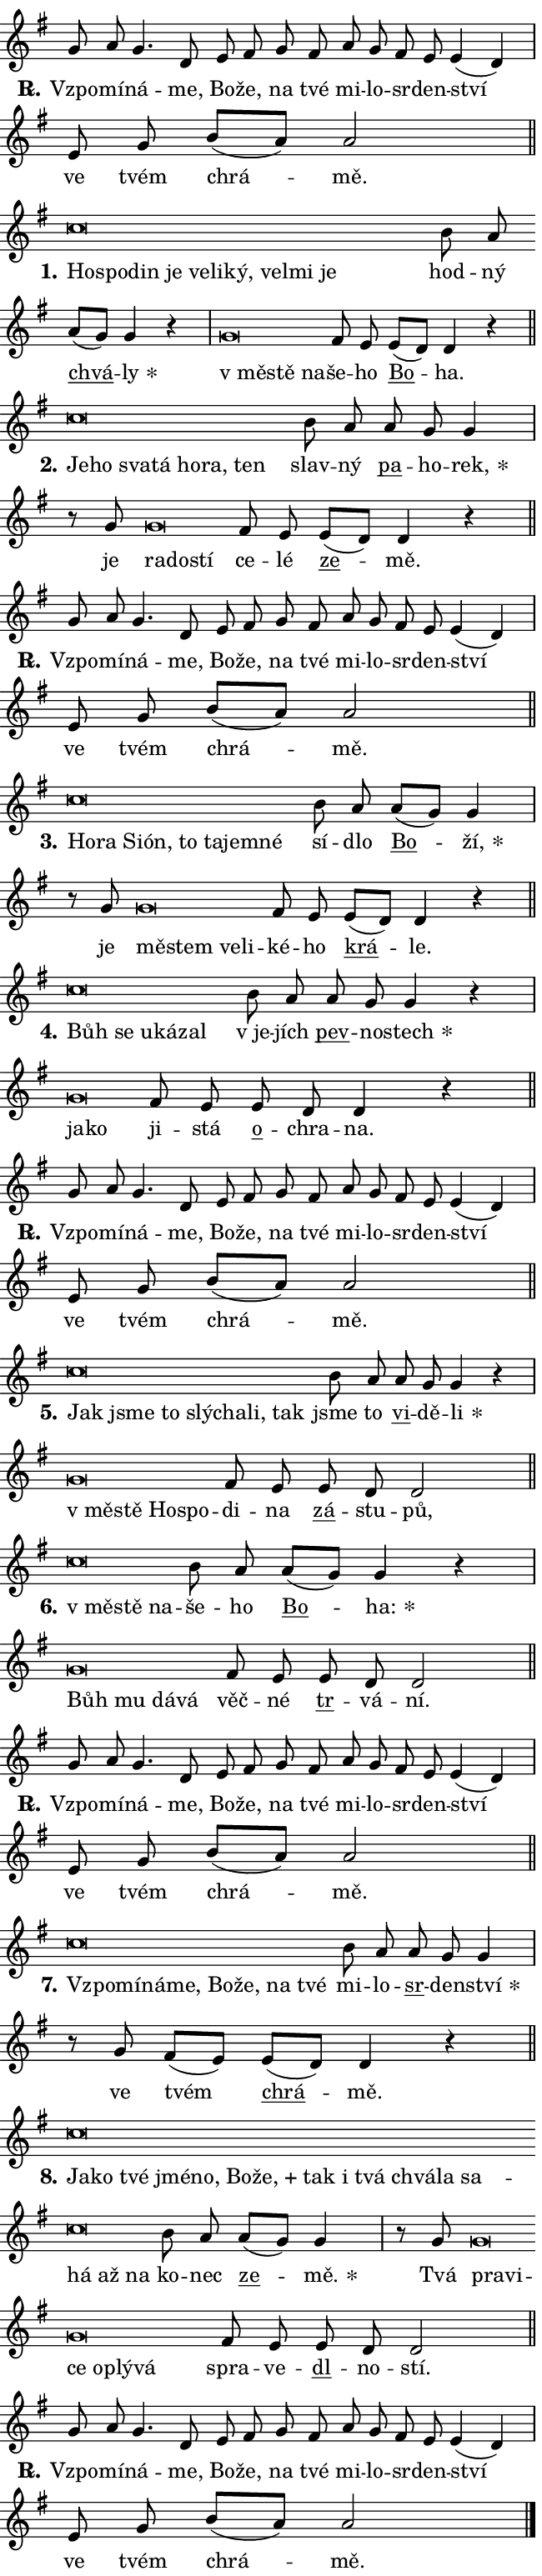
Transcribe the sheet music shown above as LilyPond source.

\version "2.24.0"
\header { tagline = "" }
\paper {
  indent = 0\cm
  top-margin = 0\cm
  right-margin = 0.13\cm % to fit lyric hyphens
  bottom-margin = 0\cm
  left-margin = 0\cm
  paper-width = 11\cm
  page-breaking = #ly:one-page-breaking
  system-system-spacing.basic-distance = #11
  score-system-spacing.basic-distance = #11
  ragged-last = ##f
}


%% Author: Thomas Morley
%% https://lists.gnu.org/archive/html/lilypond-user/2020-05/msg00002.html
#(define (line-position grob)
"Returns position of @var[grob} in current system:
   @code{'start}, if at first time-step
   @code{'end}, if at last time-step
   @code{'middle} otherwise
"
  (let* ((col (ly:item-get-column grob))
         (ln (ly:grob-object col 'left-neighbor))
         (rn (ly:grob-object col 'right-neighbor))
         (col-to-check-left (if (ly:grob? ln) ln col))
         (col-to-check-right (if (ly:grob? rn) rn col))
         (break-dir-left
           (and
             (ly:grob-property col-to-check-left 'non-musical #f)
             (ly:item-break-dir col-to-check-left)))
         (break-dir-right
           (and
             (ly:grob-property col-to-check-right 'non-musical #f)
             (ly:item-break-dir col-to-check-right))))
        (cond ((eqv? 1 break-dir-left) 'start)
              ((eqv? -1 break-dir-right) 'end)
              (else 'middle))))

#(define (tranparent-at-line-position vctor)
  (lambda (grob)
  "Relying on @code{line-position} select the relevant enry from @var{vctor}.
Used to determine transparency,"
    (case (line-position grob)
      ((end) (not (vector-ref vctor 0)))
      ((middle) (not (vector-ref vctor 1)))
      ((start) (not (vector-ref vctor 2))))))

noteHeadBreakVisibility =
#(define-music-function (break-visibility)(vector?)
"Makes @code{NoteHead}s transparent relying on @var{break-visibility}"
#{
  \override NoteHead.transparent =
    #(tranparent-at-line-position break-visibility)
#})

#(define delete-ledgers-for-transparent-note-heads
  (lambda (grob)
    "Reads whether a @code{NoteHead} is transparent.
If so this @code{NoteHead} is removed from @code{'note-heads} from
@var{grob}, which is supposed to be @code{LedgerLineSpanner}.
As a result ledgers are not printed for this @code{NoteHead}"
    (let* ((nhds-array (ly:grob-object grob 'note-heads))
           (nhds-list
             (if (ly:grob-array? nhds-array)
                 (ly:grob-array->list nhds-array)
                 '()))
           ;; Relies on the transparent-property being done before
           ;; Staff.LedgerLineSpanner.after-line-breaking is executed.
           ;; This is fragile ...
           (to-keep
             (remove
               (lambda (nhd)
                 (ly:grob-property nhd 'transparent #f))
               nhds-list)))
      ;; TODO find a better method to iterate over grob-arrays, similiar
      ;; to filter/remove etc for lists
      ;; For now rebuilt from scratch
      (set! (ly:grob-object grob 'note-heads)  '())
      (for-each
        (lambda (nhd)
          (ly:pointer-group-interface::add-grob grob 'note-heads nhd))
        to-keep))))

squashNotes = {
  \override NoteHead.X-extent = #'(-0.2 . 0.2)
  \override NoteHead.Y-extent = #'(-0.75 . 0)
  \override NoteHead.stencil =
    #(lambda (grob)
       (let ((pos (ly:grob-property grob 'staff-position)))
         (begin
           (if (< pos -7) (display "ERROR: Lower brevis then expected\n") (display ""))
           (if (<= pos -6) ly:text-interface::print ly:note-head::print))))
}
unSquashNotes = {
  \revert NoteHead.X-extent
  \revert NoteHead.Y-extent
  \revert NoteHead.stencil
}

hideNotes = \noteHeadBreakVisibility #begin-of-line-visible
unHideNotes = \noteHeadBreakVisibility #all-visible

% work-around for resetting accidentals
% https://lilypond.org/doc/v2.23/Documentation/notation/displaying-rhythms#unmetered-music
cadenzaMeasure = {
  \cadenzaOff
  \partial 1024 s1024
  \cadenzaOn
}

#(define-markup-command (accent layout props text) (markup?)
  "Underline accented syllable"
  (interpret-markup layout props
    #{\markup \override #'(offset . 4.3) \underline { #text }#}))

responsum = \markup \concat {
  "R" \hspace #-1.05 \path #0.1 #'((moveto 0 0.07) (lineto 0.9 0.8)) \hspace #0.05 "."
}

spaceSize = #0.6828661417322834 % exact space size for TeX Gyre Schola

\layout {
  \context {
    \Staff
    \remove "Time_signature_engraver"
    \override LedgerLineSpanner.after-line-breaking = #delete-ledgers-for-transparent-note-heads
  }
  \context {
    \Lyrics {
      \override LyricSpace.minimum-distance = \spaceSize
      \override LyricText.font-name = #"TeX Gyre Schola"
      \override LyricText.font-size = 1
      \override StanzaNumber.font-name = #"TeX Gyre Schola Bold"
      \override StanzaNumber.font-size = 1
    }
  }
  \context {
    \Score 
    \override NoteHead.text =
      #(lambda (grob) 
        (let ((pos (ly:grob-property grob 'staff-position)))
          #{\markup {
            \combine
              \halign #-0.55 \raise #(if (= pos -6) 0 0.5) \override #'(thickness . 2) \draw-line #'(3.2 . 0)
              \musicglyph "noteheads.sM1"
          }#}))
  }
}

% magnetic-lyrics.ily
%
%   written by
%     Jean Abou Samra <jean@abou-samra.fr>
%     Werner Lemberg <wl@gnu.org>
%
%   adapted by
%     Jiri Hon <jiri.hon@gmail.com>
%
% Version 2022-Apr-15

% https://www.mail-archive.com/lilypond-user@gnu.org/msg149350.html

#(define (Left_hyphen_pointer_engraver context)
   "Collect syllable-hyphen-syllable occurrences in lyrics and store
them in properties.  This engraver only looks to the left.  For
example, if the lyrics input is @code{foo -- bar}, it does the
following.

@itemize @bullet
@item
Set the @code{text} property of the @code{LyricHyphen} grob between
@q{foo} and @q{bar} to @code{foo}.

@item
Set the @code{left-hyphen} property of the @code{LyricText} grob with
text @q{foo} to the @code{LyricHyphen} grob between @q{foo} and
@q{bar}.
@end itemize

Use this auxiliary engraver in combination with the
@code{lyric-@/text::@/apply-@/magnetic-@/offset!} hook."
   (let ((hyphen #f)
         (text #f))
     (make-engraver
      (acknowledgers
       ((lyric-syllable-interface engraver grob source-engraver)
        (set! text grob)))
      (end-acknowledgers
       ((lyric-hyphen-interface engraver grob source-engraver)
        ;(when (not (grob::has-interface grob 'lyric-space-interface))
          (set! hyphen grob)));)
      ((stop-translation-timestep engraver)
       (when (and text hyphen)
         (ly:grob-set-object! text 'left-hyphen hyphen))
       (set! text #f)
       (set! hyphen #f)))))

#(define (lyric-text::apply-magnetic-offset! grob)
   "If the space between two syllables is less than the value in
property @code{LyricText@/.details@/.squash-threshold}, move the right
syllable to the left so that it gets concatenated with the left
syllable.

Use this function as a hook for
@code{LyricText@/.after-@/line-@/breaking} if the
@code{Left_@/hyphen_@/pointer_@/engraver} is active."
   (let ((hyphen (ly:grob-object grob 'left-hyphen #f)))
     (when hyphen
       (let ((left-text (ly:spanner-bound hyphen LEFT)))
         (when (grob::has-interface left-text 'lyric-syllable-interface)
           (let* ((common (ly:grob-common-refpoint grob left-text X))
                  (this-x-ext (ly:grob-extent grob common X))
                  (left-x-ext
                   (begin
                     ;; Trigger magnetism for left-text.
                     (ly:grob-property left-text 'after-line-breaking)
                     (ly:grob-extent left-text common X)))
                  ;; `delta` is the gap width between two syllables.
                  (delta (- (interval-start this-x-ext)
                            (interval-end left-x-ext)))
                  (details (ly:grob-property grob 'details))
                  (threshold (assoc-get 'squash-threshold details 0.2)))
             (when (< delta threshold)
               (let* (;; We have to manipulate the input text so that
                      ;; ligatures crossing syllable boundaries are not
                      ;; disabled.  For languages based on the Latin
                      ;; script this is essentially a beautification.
                      ;; However, for non-Western scripts it can be a
                      ;; necessity.
                      (lt (ly:grob-property left-text 'text))
                      (rt (ly:grob-property grob 'text))
                      (is-space (grob::has-interface hyphen 'lyric-space-interface))
                      (space (if is-space " " ""))
                      (extra-delta (if is-space spaceSize 0))
                      ;; Append new syllable.
                      (ltrt-space (if (and (string? lt) (string? rt))
                                (string-append lt space rt)
                                (make-concat-markup (list lt space rt))))
                      ;; Right-align `ltrt` to the right side.
                      (ltrt-space-markup (grob-interpret-markup
                               grob
                               (make-translate-markup
                                (cons (interval-length this-x-ext) 0)
                                (make-right-align-markup ltrt-space)))))
                 (begin
                   ;; Don't print `left-text`.
                   (ly:grob-set-property! left-text 'stencil #f)
                   ;; Set text and stencil (which holds all collected
                   ;; syllables so far) and shift it to the left.
                   (ly:grob-set-property! grob 'text ltrt-space)
                   (ly:grob-set-property! grob 'stencil ltrt-space-markup)
                   (ly:grob-translate-axis! grob (- (- delta extra-delta)) X))))))))))


#(define (lyric-hyphen::displace-bounds-first grob)
   ;; Make very sure this callback isn't triggered too early.
   (let ((left (ly:spanner-bound grob LEFT))
         (right (ly:spanner-bound grob RIGHT)))
     (ly:grob-property left 'after-line-breaking)
     (ly:grob-property right 'after-line-breaking)
     (ly:lyric-hyphen::print grob)))

squashThreshold = #0.4

\layout {
  \context {
    \Lyrics
    \consists #Left_hyphen_pointer_engraver
    \override LyricText.after-line-breaking =
      #lyric-text::apply-magnetic-offset!
    \override LyricHyphen.stencil = #lyric-hyphen::displace-bounds-first
    \override LyricText.details.squash-threshold = \squashThreshold
    \override LyricHyphen.minimum-distance = 0
    \override LyricHyphen.minimum-length = \squashThreshold
  }
}

squashText = \override LyricText.details.squash-threshold = 9999
unSquashText = \override LyricText.details.squash-threshold = \squashThreshold

leftText = \override LyricText.self-alignment-X = #LEFT
unLeftText = \revert LyricText.self-alignment-X

starOffset = #(lambda (grob) 
                (let ((x_offset (ly:self-alignment-interface::aligned-on-x-parent grob)))
                  (if (= x_offset 0) 0 (+ x_offset 1.2))))

star = #(define-music-function (syllable)(string?)
"Append star separator at the end of a syllable"
#{
  \once \override LyricText.X-offset = #starOffset
  \lyricmode { \markup {
    #syllable
    \override #'((font-name . "TeX Gyre Schola Bold")) \hspace #0.2 \lower #0.65 \larger "*"
  } }
#})

starAccent = #(define-music-function (syllable)(string?)
"Append star separator at the end of a syllable and make accent"
#{
  \once \override LyricText.X-offset = #starOffset
  \lyricmode { \markup {
    \accent #syllable
    \override #'((font-name . "TeX Gyre Schola Bold")) \hspace #0.2 \lower #0.65 \larger "*"
  } }
#})

breath = #(define-music-function (syllable)(string?)
"Append breathing indicator at the end of a syllable"
#{
  \lyricmode { \markup { #syllable "+" } }
#})

optionalBreath = #(define-music-function (syllable)(string?)
"Append optional breathing indicator at the end of a syllable"
#{
  \lyricmode { \markup { #syllable "(+)" } }
#})


\score {
    <<
        \new Voice = "melody" { \cadenzaOn \key g \major \relative { g'8 a g4. d8 e fis \bar "" g fis a g fis e e4( d) \cadenzaMeasure \bar "|" e8 g b[( a)] a2 \cadenzaMeasure \bar "||" \break } }
        \new Lyrics \lyricsto "melody" { \lyricmode { \set stanza = \responsum
Vzpo -- mí -- ná -- me, Bo -- že, na tvé mi -- lo -- sr -- den -- ství ve tvém chrá -- mě. } }
    >>
    \layout {}
}

\score {
    <<
        \new Voice = "melody" { \cadenzaOn \key g \major \relative { \squashNotes c''\breve*1/16 \hideNotes \breve*1/16 \bar "" \breve*1/16 \bar "" \breve*1/16 \bar "" \breve*1/16 \bar "" \breve*1/16 \bar "" \breve*1/16 \bar "" \breve*1/16 \bar "" \breve*1/16 \breve*1/16 \bar "" \unHideNotes \unSquashNotes b8 a \bar "" a[( g)] g4 r \cadenzaMeasure \bar "|" \squashNotes g\breve*1/16 \hideNotes \breve*1/16 \breve*1/16 \bar "" \unHideNotes \unSquashNotes fis8 e \bar "" e[( d)] d4 r \cadenzaMeasure \bar "||" \break } }
        \new Lyrics \lyricsto "melody" { \lyricmode { \set stanza = "1."
\leftText Ho -- \squashText spo -- din je ve -- li -- ký, vel -- mi je \unLeftText \unSquashText hod -- ný \markup \accent chvá -- \star ly \leftText "v mě" -- \squashText stě na -- \unLeftText \unSquashText še -- ho \markup \accent Bo -- ha. } }
    >>
    \layout {}
}

\score {
    <<
        \new Voice = "melody" { \cadenzaOn \key g \major \relative { \squashNotes c''\breve*1/16 \hideNotes \breve*1/16 \bar "" \breve*1/16 \bar "" \breve*1/16 \bar "" \breve*1/16 \bar "" \breve*1/16 \breve*1/16 \bar "" \unHideNotes \unSquashNotes b8 a \bar "" a g g4 \cadenzaMeasure \bar "|" r8 g8 \squashNotes g\breve*1/16 \hideNotes \breve*1/16 \breve*1/16 \bar "" \unHideNotes \unSquashNotes fis8 e \bar "" e[( d)] d4 r \cadenzaMeasure \bar "||" \break } }
        \new Lyrics \lyricsto "melody" { \lyricmode { \set stanza = "2."
\leftText Je -- \squashText ho sva -- tá ho -- ra, ten \unLeftText \unSquashText slav -- ný \markup \accent pa -- ho -- \star rek, je \leftText ra -- \squashText do -- stí \unLeftText \unSquashText ce -- lé \markup \accent ze -- mě. } }
    >>
    \layout {}
}

\score {
    <<
        \new Voice = "melody" { \cadenzaOn \key g \major \relative { g'8 a g4. d8 e fis \bar "" g fis a g fis e e4( d) \cadenzaMeasure \bar "|" e8 g b[( a)] a2 \cadenzaMeasure \bar "||" \break } }
        \new Lyrics \lyricsto "melody" { \lyricmode { \set stanza = \responsum
Vzpo -- mí -- ná -- me, Bo -- že, na tvé mi -- lo -- sr -- den -- ství ve tvém chrá -- mě. } }
    >>
    \layout {}
}

\score {
    <<
        \new Voice = "melody" { \cadenzaOn \key g \major \relative { \squashNotes c''\breve*1/16 \hideNotes \breve*1/16 \bar "" \breve*1/16 \bar "" \breve*1/16 \bar "" \breve*1/16 \bar "" \breve*1/16 \bar "" \breve*1/16 \breve*1/16 \bar "" \unHideNotes \unSquashNotes b8 a \bar "" a[( g)] g4 \cadenzaMeasure \bar "|" r8 g8 \squashNotes g\breve*1/16 \hideNotes \breve*1/16 \bar "" \breve*1/16 \breve*1/16 \bar "" \unHideNotes \unSquashNotes fis8 e \bar "" e[( d)] d4 r \cadenzaMeasure \bar "||" \break } }
        \new Lyrics \lyricsto "melody" { \lyricmode { \set stanza = "3."
\leftText Ho -- \squashText ra Si -- ón, to ta -- jem -- né \unLeftText \unSquashText sí -- dlo \markup \accent Bo -- \star ží, je \leftText mě -- \squashText stem ve -- li -- \unLeftText \unSquashText ké -- ho \markup \accent krá -- le. } }
    >>
    \layout {}
}

\score {
    <<
        \new Voice = "melody" { \cadenzaOn \key g \major \relative { \squashNotes c''\breve*1/16 \hideNotes \breve*1/16 \bar "" \breve*1/16 \bar "" \breve*1/16 \breve*1/16 \bar "" \unHideNotes \unSquashNotes b8 a \bar "" a g g4 r \cadenzaMeasure \bar "|" \squashNotes g\breve*1/16 \hideNotes \breve*1/16 \bar "" \unHideNotes \unSquashNotes fis8 e \bar "" e d d4 r \cadenzaMeasure \bar "||" \break } }
        \new Lyrics \lyricsto "melody" { \lyricmode { \set stanza = "4."
\leftText Bůh \squashText se u -- ká -- zal \unLeftText \unSquashText "v je" -- jích \markup \accent pev -- no -- \star stech \leftText ja -- \squashText ko \unLeftText \unSquashText ji -- stá \markup \accent o -- chra -- na. } }
    >>
    \layout {}
}

\score {
    <<
        \new Voice = "melody" { \cadenzaOn \key g \major \relative { g'8 a g4. d8 e fis \bar "" g fis a g fis e e4( d) \cadenzaMeasure \bar "|" e8 g b[( a)] a2 \cadenzaMeasure \bar "||" \break } }
        \new Lyrics \lyricsto "melody" { \lyricmode { \set stanza = \responsum
Vzpo -- mí -- ná -- me, Bo -- že, na tvé mi -- lo -- sr -- den -- ství ve tvém chrá -- mě. } }
    >>
    \layout {}
}

\score {
    <<
        \new Voice = "melody" { \cadenzaOn \key g \major \relative { \squashNotes c''\breve*1/16 \hideNotes \breve*1/16 \bar "" \breve*1/16 \bar "" \breve*1/16 \bar "" \breve*1/16 \bar "" \breve*1/16 \breve*1/16 \bar "" \unHideNotes \unSquashNotes b8 a \bar "" a g g4 r \cadenzaMeasure \bar "|" \squashNotes g\breve*1/16 \hideNotes \breve*1/16 \bar "" \breve*1/16 \breve*1/16 \bar "" \unHideNotes \unSquashNotes fis8 e \bar "" e d d2 \cadenzaMeasure \bar "||" \break } }
        \new Lyrics \lyricsto "melody" { \lyricmode { \set stanza = "5."
\leftText Jak \squashText jsme to slý -- cha -- li, tak \unLeftText \unSquashText jsme to \markup \accent vi -- dě -- \star li \leftText "v mě" -- \squashText stě Ho -- spo -- \unLeftText \unSquashText di -- na \markup \accent zá -- stu -- pů, } }
    >>
    \layout {}
}

\score {
    <<
        \new Voice = "melody" { \cadenzaOn \key g \major \relative { \squashNotes c''\breve*1/16 \hideNotes \breve*1/16 \breve*1/16 \bar "" \unHideNotes \unSquashNotes b8 a \bar "" a[( g)] g4 r \cadenzaMeasure \bar "|" \squashNotes g\breve*1/16 \hideNotes \breve*1/16 \bar "" \breve*1/16 \breve*1/16 \bar "" \unHideNotes \unSquashNotes fis8 e \bar "" e d d2 \cadenzaMeasure \bar "||" \break } }
        \new Lyrics \lyricsto "melody" { \lyricmode { \set stanza = "6."
\leftText "v mě" -- \squashText stě na -- \unLeftText \unSquashText še -- ho \markup \accent Bo -- \star ha: \leftText Bůh \squashText mu dá -- vá \unLeftText \unSquashText věč -- né \markup \accent tr -- vá -- ní. } }
    >>
    \layout {}
}

\score {
    <<
        \new Voice = "melody" { \cadenzaOn \key g \major \relative { g'8 a g4. d8 e fis \bar "" g fis a g fis e e4( d) \cadenzaMeasure \bar "|" e8 g b[( a)] a2 \cadenzaMeasure \bar "||" \break } }
        \new Lyrics \lyricsto "melody" { \lyricmode { \set stanza = \responsum
Vzpo -- mí -- ná -- me, Bo -- že, na tvé mi -- lo -- sr -- den -- ství ve tvém chrá -- mě. } }
    >>
    \layout {}
}

\score {
    <<
        \new Voice = "melody" { \cadenzaOn \key g \major \relative { \squashNotes c''\breve*1/16 \hideNotes \breve*1/16 \bar "" \breve*1/16 \bar "" \breve*1/16 \bar "" \breve*1/16 \bar "" \breve*1/16 \bar "" \breve*1/16 \breve*1/16 \bar "" \unHideNotes \unSquashNotes b8 a \bar "" a g g4 \cadenzaMeasure \bar "|" r8 g8 fis8[( e)] \bar "" e[( d)] d4 r \cadenzaMeasure \bar "||" \break } }
        \new Lyrics \lyricsto "melody" { \lyricmode { \set stanza = "7."
\leftText Vzpo -- \squashText mí -- ná -- me, Bo -- že, na tvé \unLeftText \unSquashText mi -- lo -- \markup \accent sr -- den -- \star ství ve tvém \markup \accent chrá -- mě. } }
    >>
    \layout {}
}

\score {
    <<
        \new Voice = "melody" { \cadenzaOn \key g \major \relative { \squashNotes c''\breve*1/16 \hideNotes \breve*1/16 \bar "" \breve*1/16 \bar "" \breve*1/16 \bar "" \breve*1/16 \bar "" \breve*1/16 \bar "" \breve*1/16 \bar "" \breve*1/16 \bar "" \breve*1/16 \bar "" \breve*1/16 \bar "" \breve*1/16 \bar "" \breve*1/16 \bar "" \breve*1/16 \bar "" \breve*1/16 \bar "" \breve*1/16 \breve*1/16 \bar "" \unHideNotes \unSquashNotes b8 a \bar "" a[( g)] g4 \cadenzaMeasure \bar "|" r8 g8 \squashNotes g\breve*1/16 \hideNotes \breve*1/16 \bar "" \breve*1/16 \bar "" \breve*1/16 \bar "" \breve*1/16 \breve*1/16 \bar "" \unHideNotes \unSquashNotes fis8 e \bar "" e d d2 \cadenzaMeasure \bar "||" \break } }
        \new Lyrics \lyricsto "melody" { \lyricmode { \set stanza = "8."
\leftText Ja -- \squashText ko tvé jmé -- no, Bo -- \breath "že," tak i tvá chvá -- la sa -- há až na \unLeftText \unSquashText ko -- nec \markup \accent ze -- \star mě. Tvá \leftText pra -- \squashText vi -- ce o -- plý -- vá \unLeftText \unSquashText spra -- ve -- \markup \accent dl -- no -- stí. } }
    >>
    \layout {}
}

\score {
    <<
        \new Voice = "melody" { \cadenzaOn \key g \major \relative { g'8 a g4. d8 e fis \bar "" g fis a g fis e e4( d) \cadenzaMeasure \bar "|" e8 g b[( a)] a2 \cadenzaMeasure \bar "||" \break } \bar "|." }
        \new Lyrics \lyricsto "melody" { \lyricmode { \set stanza = \responsum
Vzpo -- mí -- ná -- me, Bo -- že, na tvé mi -- lo -- sr -- den -- ství ve tvém chrá -- mě. } }
    >>
    \layout {}
}
